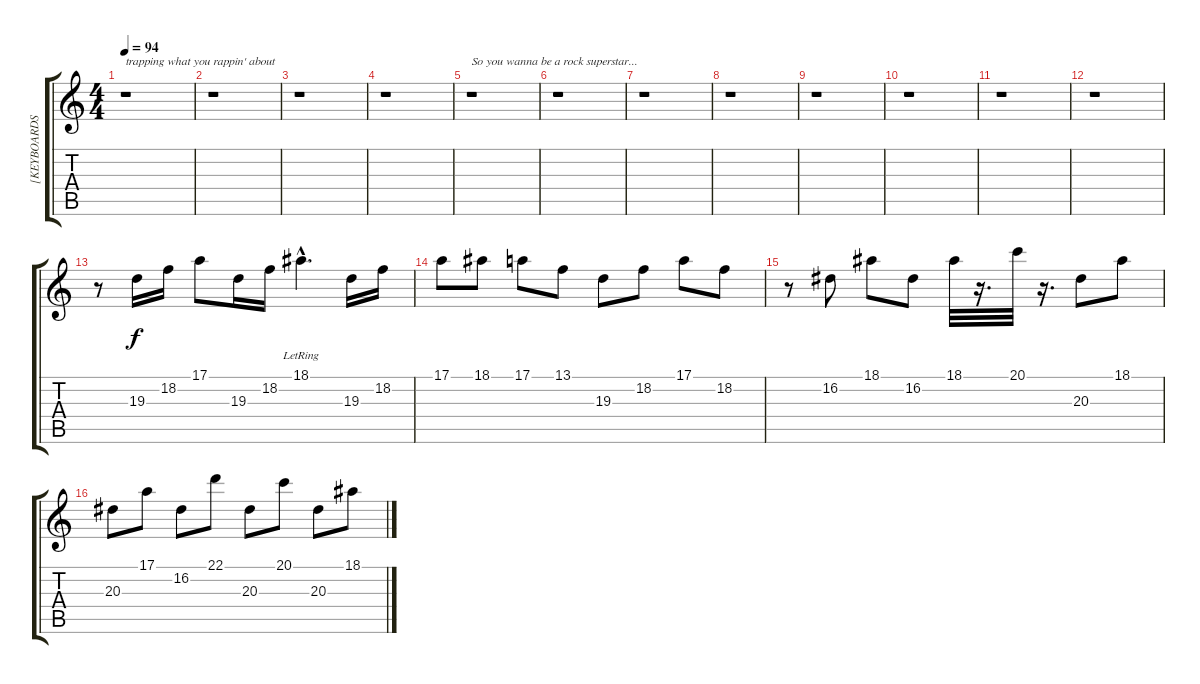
\track ("[KEYBOARDS]" "[KEYBOARDS") {instrument vibraphone}
\staff {score tabs}
\tuning (E4 B3 G3 D3 A2 E2) {hide}
\ts (4 4)
\tempo 94
\clef g2
\ks c
r.1{txt "trapping what you rappin' about" dy f} |
r.1 |
r.1 |
r.1 |
r.1{txt "So you wanna be a rock superstar..."} |
r.1 |
r.1 |
r.1 |
r.1 |
r.1 |
r.1 |
r.1 |
r.8{volume 12 instrument stringensemble1} 19.3.16 18.2.16 17.1.8 19.3.16 18.2.16 18.1{hac lr}.4{d} 19.3.16 18.2.16 |
17.1.8 18.1.8 17.1.8 13.1.8 19.3.8 18.2.8 17.1.8 18.2.8 |
r.8 16.2.8 18.1.8 16.2.8 18.1.32 r.16{d} 20.1.32 r.16{d} 20.3.8 18.1.8 |
20.3.8 17.1.8 16.2.8 22.1.8 20.3.8 20.1.8 20.3.8 18.1.8
